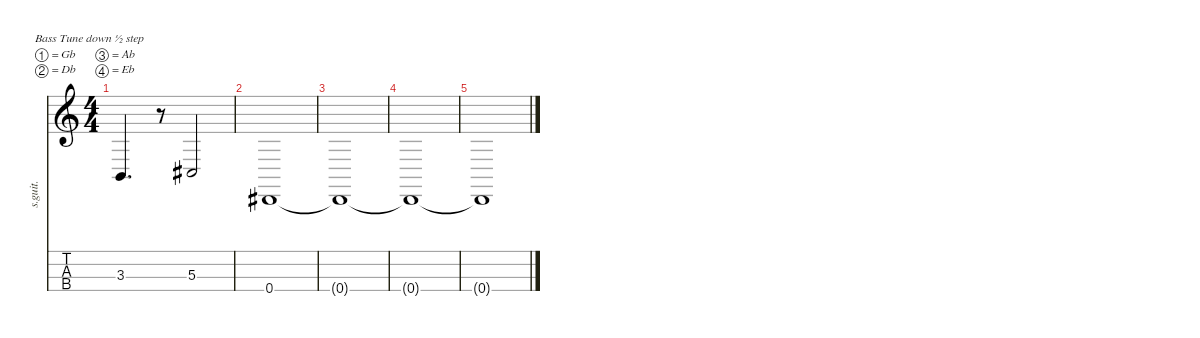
\defaultSystemsLayout 4
\hideDynamics
\bracketExtendMode nobrackets
\track ("Duff McKagan" "s.guit.") {instrument electricbasspick}
\staff {score tabs}
\tuning (Gb2 Db2 Ab1 Eb1)
\ts (4 4)
\tempo (96 hide)
\clef g2
\ks c
3.3.4{d lyrics (0 "") lyrics (1 "") lyrics (2 "") lyrics (3 "") lyrics (4 "") dy f} r.8 5.3{acc #}.2{lyrics (0 "") lyrics (1 "") lyrics (2 "") lyrics (3 "") lyrics (4 "")} |
0.4{acc #}.1{lyrics (0 "") lyrics (1 "") lyrics (2 "") lyrics (3 "") lyrics (4 "")} |
0.4{t acc #}.1{lyrics (0 "") lyrics (1 "") lyrics (2 "") lyrics (3 "") lyrics (4 "")} |
0.4{t acc #}.1{lyrics (0 "") lyrics (1 "") lyrics (2 "") lyrics (3 "") lyrics (4 "")} |
0.4{t acc #}.1{lyrics (0 "") lyrics (1 "") lyrics (2 "") lyrics (3 "") lyrics (4 "")}
